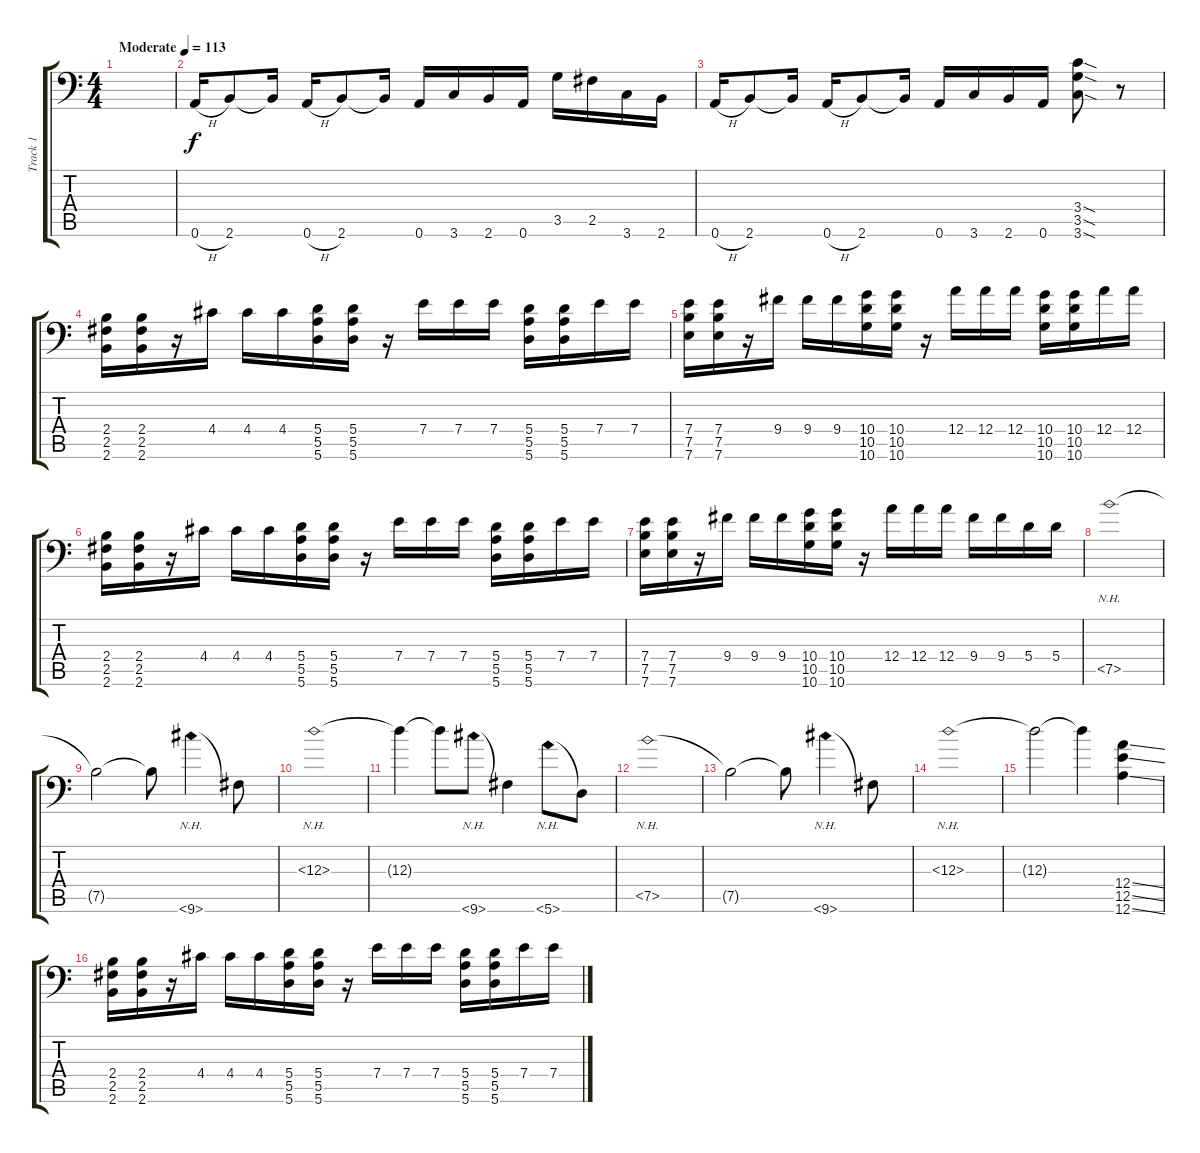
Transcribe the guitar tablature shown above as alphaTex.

\track ("Track 1" "Track 1") {instrument distortionguitar}
\staff {score tabs}
\tuning (B3 Gb3 D3 A2 E2 A1) {hide}
\ts (4 4)
\tempo (113 "Moderate")
\clef f4
\ks c
|
0.6{h}.16 2.6.8 2.6{t}.16 0.6{h}.16 2.6.8 2.6{t}.16 0.6.16 3.6.16 2.6.16 0.6.16 3.5.16 2.5.16 3.6.16 2.6.16 |
0.6{h}.16 2.6.8 2.6{t}.16 0.6{h}.16 2.6.8 2.6{t}.16 0.6.16 3.6.16 2.6.16 0.6.16 (3.4{sod} 3.5{sod} 3.6{sod}).8 r.8 |
(2.4 2.5 2.6).16 (2.4 2.5 2.6).16 r.16 4.4.16 4.4.16 4.4.16 (5.4 5.5 5.6).16 (5.4 5.5 5.6).16 r.16 7.4.16 7.4.16 7.4.16 (5.4 5.5 5.6).16 (5.4 5.5 5.6).16 7.4.16 7.4.16 |
(7.4 7.5 7.6).16 (7.4 7.5 7.6).16 r.16 9.4.16 9.4.16 9.4.16 (10.4 10.5 10.6).16 (10.4 10.5 10.6).16 r.16 12.4.16 12.4.16 12.4.16 (10.4 10.5 10.6).16 (10.4 10.5 10.6).16 12.4.16 12.4.16 |
(2.4 2.5 2.6).16 (2.4 2.5 2.6).16 r.16 4.4.16 4.4.16 4.4.16 (5.4 5.5 5.6).16 (5.4 5.5 5.6).16 r.16 7.4.16 7.4.16 7.4.16 (5.4 5.5 5.6).16 (5.4 5.5 5.6).16 7.4.16 7.4.16 |
(7.4 7.5 7.6).16 (7.4 7.5 7.6).16 r.16 9.4.16 9.4.16 9.4.16 (10.4 10.5 10.6).16 (10.4 10.5 10.6).16 r.16 12.4.16 12.4.16 12.4.16 9.4.16 9.4.16 5.4.16 5.4.16 |
7.5{nh}.1 |
7.5{t}.2 7.5{t}.8 9.6{nh}.4 9.6{t}.8 |
12.3{nh}.1 |
12.3{t}.4 12.3{t}.8 9.6{nh}.8 9.6{t}.4 5.6{nh}.8 5.6{t}.8 |
7.5{nh}.1 |
7.5{t}.2 7.5{t}.8 9.6{nh}.4 9.6{t}.8 |
12.3{nh}.1 |
12.3{t}.2 12.3{t}.4 (12.4{ss} 12.5{ss} 12.6{ss}).4 |
(2.4 2.5 2.6).16 (2.4 2.5 2.6).16 r.16 4.4.16 4.4.16 4.4.16 (5.4 5.5 5.6).16 (5.4 5.5 5.6).16 r.16 7.4.16 7.4.16 7.4.16 (5.4 5.5 5.6).16 (5.4 5.5 5.6).16 7.4.16 7.4.16
